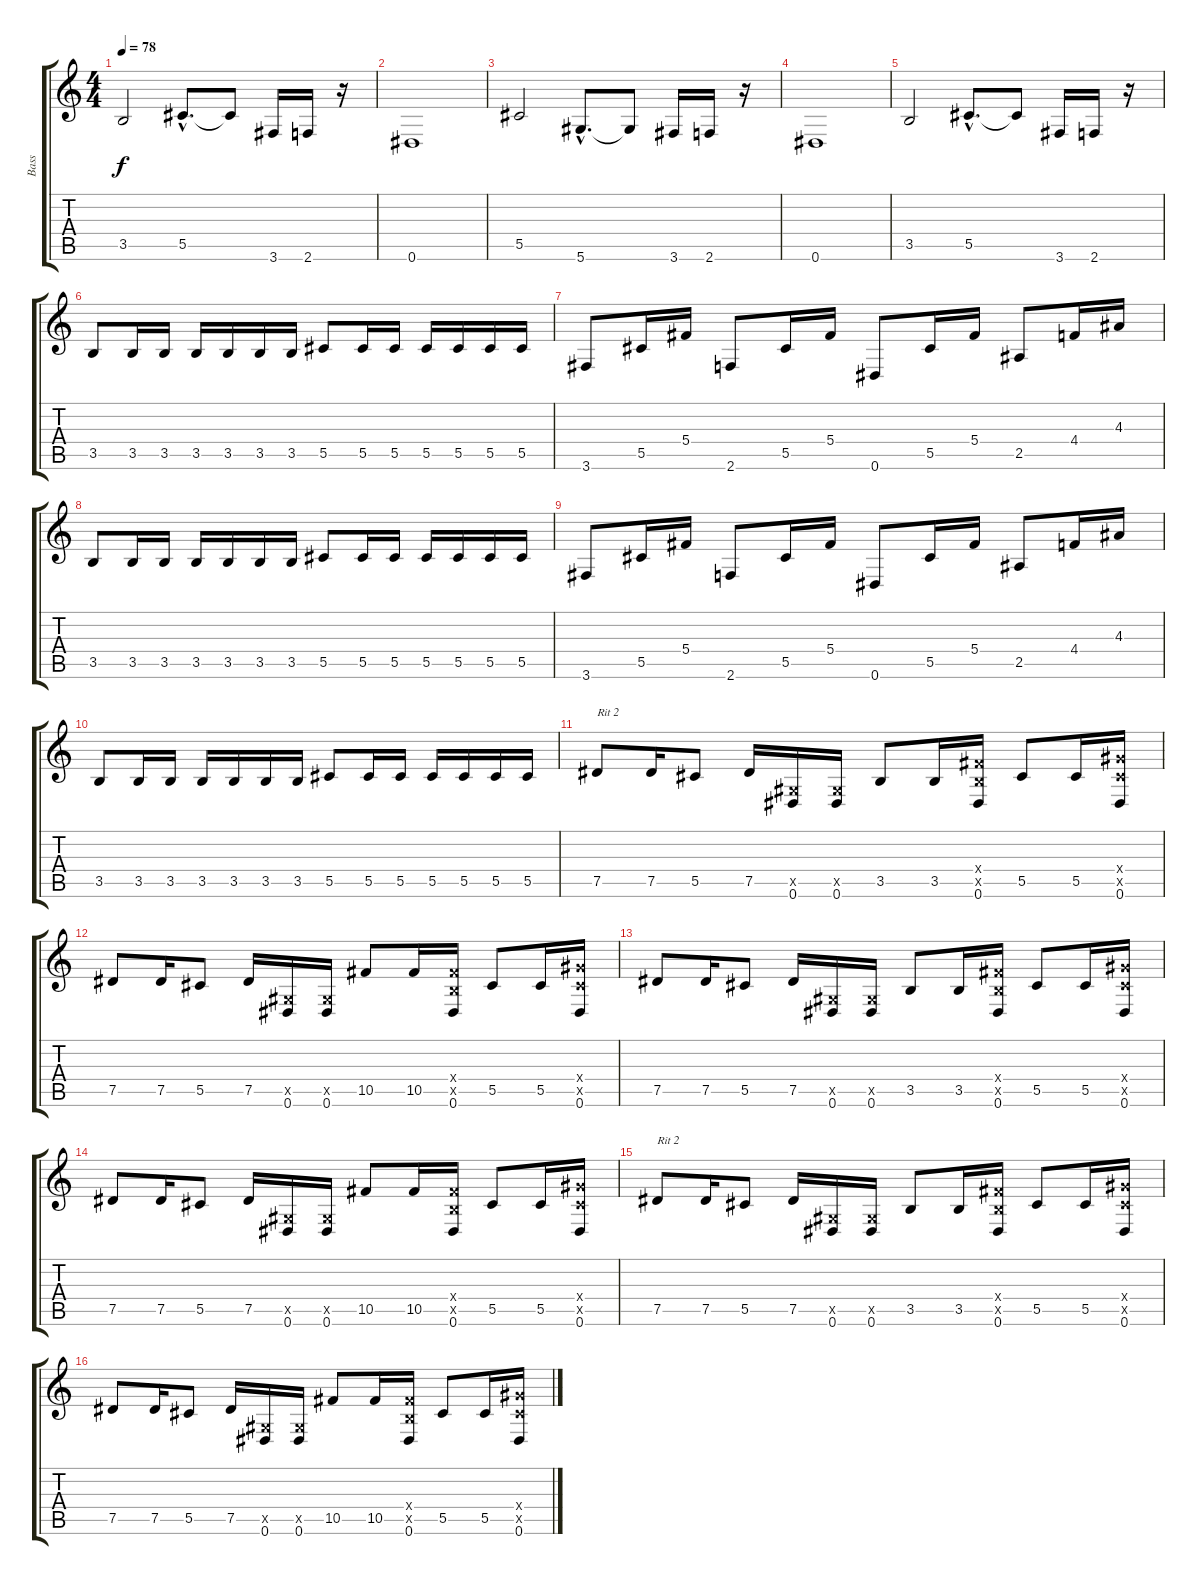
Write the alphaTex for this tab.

\track ("Bass" "Bass") {instrument electricbassfinger}
\staff {score tabs}
\tuning (Eb4 Bb3 Gb3 Db3 Ab2 Eb2) {hide}
\ts (4 4)
\tempo 78
\clef g2
\ks c
3.5.2{dy f} 5.5{hac}.8{d} 5.5{t}.8 3.6.16 2.6.16 r.16 |
0.6.1 |
5.5.2 5.6{hac}.8{d} 5.6{t}.8 3.6.16 2.6.16 r.16 |
0.6.1 |
3.5.2 5.5{hac}.8{d} 5.5{t}.8 3.6.16 2.6.16 r.16 |
3.5.8 3.5.16 3.5.16 3.5.16 3.5.16 3.5.16 3.5.16 5.5.8 5.5.16 5.5.16 5.5.16 5.5.16 5.5.16 5.5.16 |
3.6.8 5.5.16 5.4.16 2.6.8 5.5.16 5.4.16 0.6.8 5.5.16 5.4.16 2.5.8 4.4.16 4.3.16 |
3.5.8 3.5.16 3.5.16 3.5.16 3.5.16 3.5.16 3.5.16 5.5.8 5.5.16 5.5.16 5.5.16 5.5.16 5.5.16 5.5.16 |
3.6.8 5.5.16 5.4.16 2.6.8 5.5.16 5.4.16 0.6.8 5.5.16 5.4.16 2.5.8 4.4.16 4.3.16 |
3.5.8 3.5.16 3.5.16 3.5.16 3.5.16 3.5.16 3.5.16 5.5.8 5.5.16 5.5.16 5.5.16 5.5.16 5.5.16 5.5.16 |
7.5.8{txt "Rit 2"} 7.5.16 5.5.8 7.5.16 (0.5{x} 0.6).16 (0.5{x} 0.6).16 3.5.8 3.5.16 (5.4{x} 3.5{x} 0.6).16 5.5.8 5.5.16 (7.4{x} 5.5{x} 0.6).16 |
7.5.8 7.5.16 5.5.8 7.5.16 (0.5{x} 0.6).16 (0.5{x} 0.6).16 10.5.8 10.5.16 (5.4{x} 3.5{x} 0.6).16 5.5.8 5.5.16 (7.4{x} 5.5{x} 0.6).16 |
7.5.8 7.5.16 5.5.8 7.5.16 (0.5{x} 0.6).16 (0.5{x} 0.6).16 3.5.8 3.5.16 (5.4{x} 3.5{x} 0.6).16 5.5.8 5.5.16 (7.4{x} 5.5{x} 0.6).16 |
7.5.8 7.5.16 5.5.8 7.5.16 (0.5{x} 0.6).16 (0.5{x} 0.6).16 10.5.8 10.5.16 (5.4{x} 3.5{x} 0.6).16 5.5.8 5.5.16 (7.4{x} 5.5{x} 0.6).16 |
7.5.8{txt "Rit 2"} 7.5.16 5.5.8 7.5.16 (0.5{x} 0.6).16 (0.5{x} 0.6).16 3.5.8 3.5.16 (5.4{x} 3.5{x} 0.6).16 5.5.8 5.5.16 (7.4{x} 5.5{x} 0.6).16 |
7.5.8 7.5.16 5.5.8 7.5.16 (0.5{x} 0.6).16 (0.5{x} 0.6).16 10.5.8 10.5.16 (5.4{x} 3.5{x} 0.6).16 5.5.8 5.5.16 (7.4{x} 5.5{x} 0.6).16
